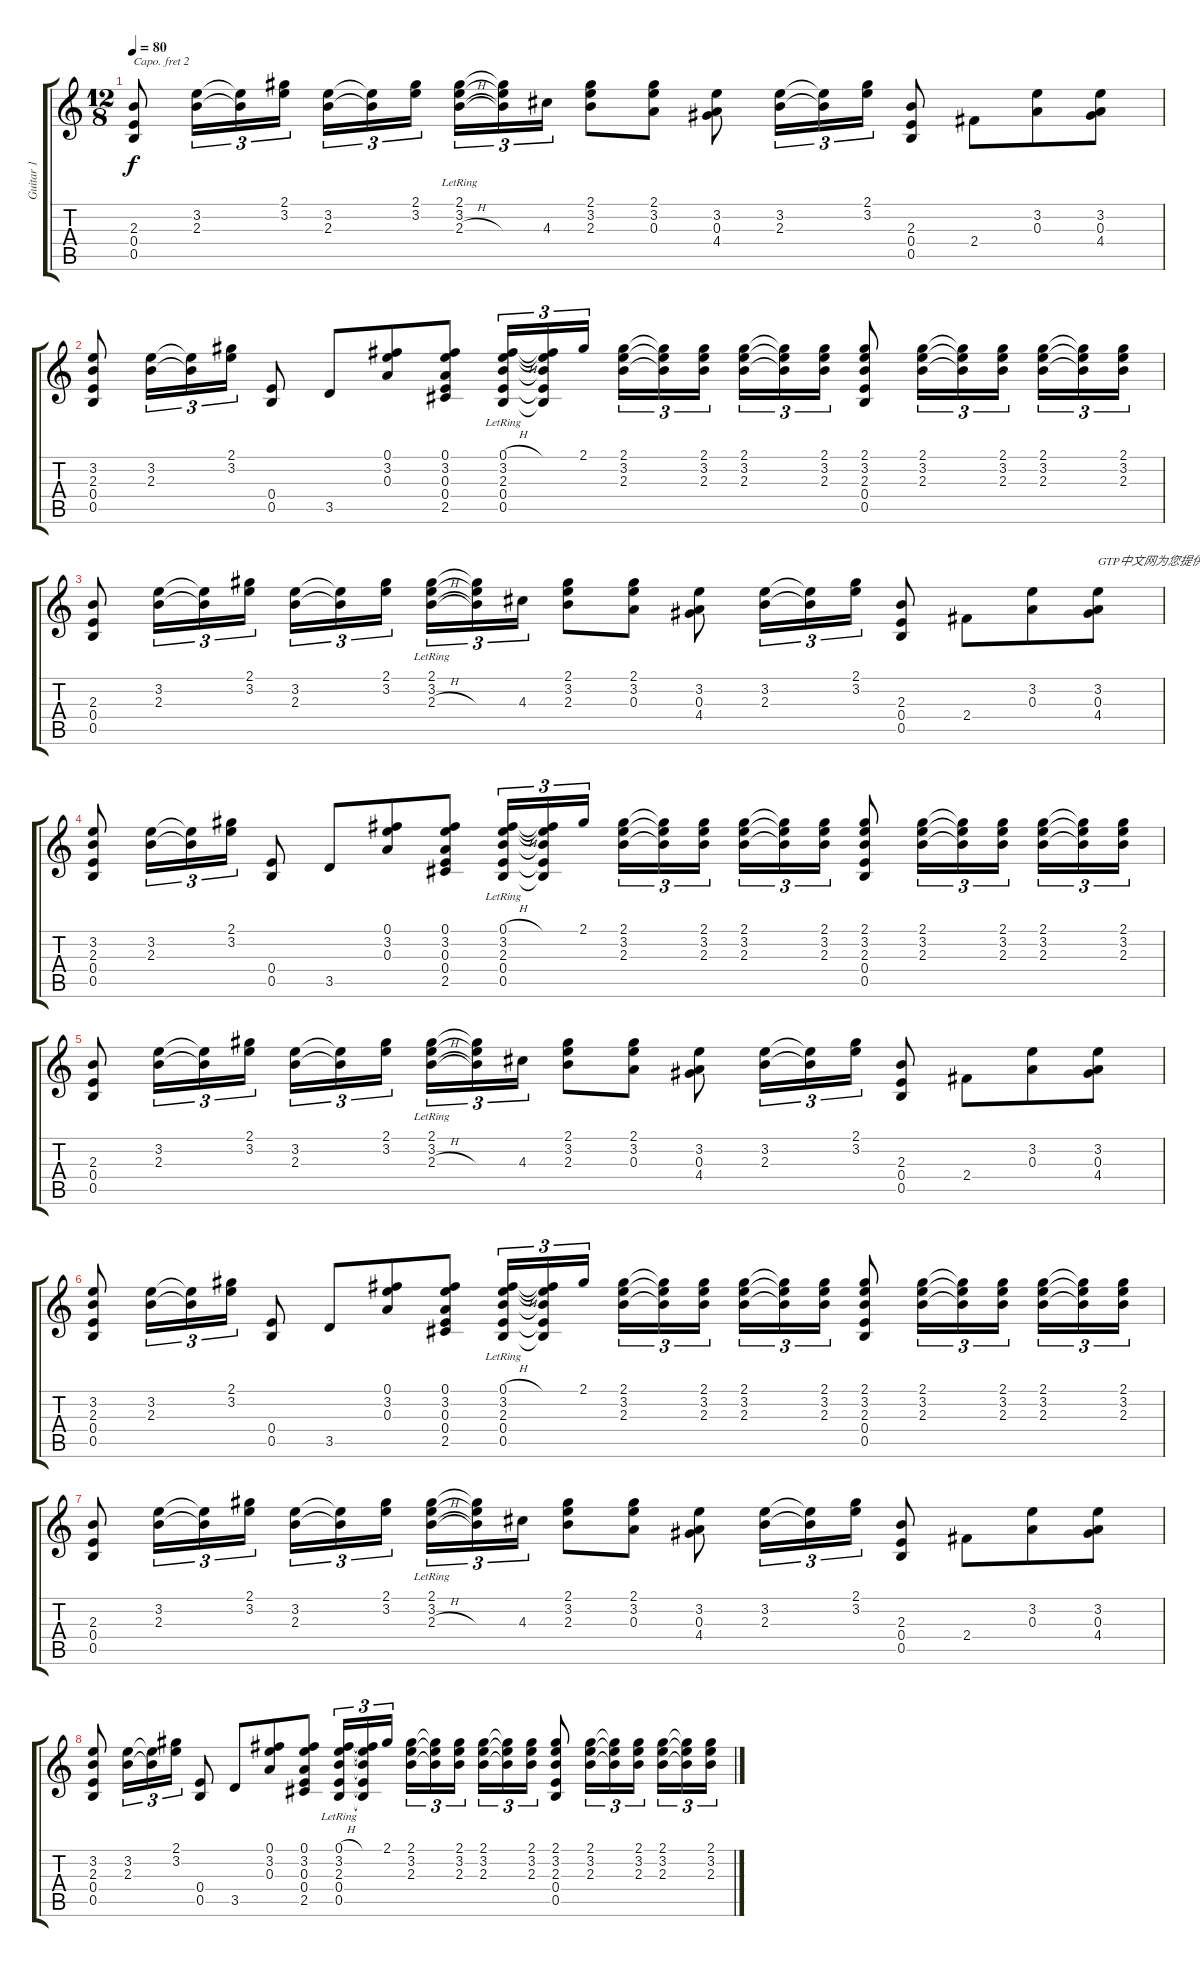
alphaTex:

\track ("Guitar 1" "Guitar 1") {instrument acousticguitarsteel}
\staff {score tabs}
\capo 2
\tuning (E4 B3 G3 D3 A2 E2) {hide}
\ts (12 8)
\tempo 80
\clef g2
\ks c
(2.3 0.4 0.5).8{dy f instrument acousticguitarsteel} (3.2 2.3).16{tu (3 2)} (3.2{t} 2.3{t}).16{tu (3 2)} (2.1 3.2).16{tu (3 2)} (3.2 2.3).16{tu (3 2)} (3.2{t} 2.3{t}).16{tu (3 2)} (2.1 3.2).16{tu (3 2)} (2.1{lr} 3.2{lr} 2.3{h}).16{tu (3 2)} (2.1{t} 3.2{t} 2.3{t}).16{tu (3 2)} 4.3.16{tu (3 2)} (2.1 3.2 2.3).8 (2.1 3.2 0.3).8 (3.2 0.3 4.4).8 (3.2 2.3).16{tu (3 2)} (3.2{t} 2.3{t}).16{tu (3 2)} (2.1 3.2).16{tu (3 2)} (2.3 0.4 0.5).8 2.4.8 (3.2 0.3).8 (3.2 0.3 4.4).8 |
(3.2 2.3 0.4 0.5).8 (3.2 2.3).16{tu (3 2)} (3.2{t} 2.3{t}).16{tu (3 2)} (2.1 3.2).16{tu (3 2)} (0.4 0.5).8 3.5.8 (0.1 3.2 0.3).8 (0.1 3.2 0.3 0.4 2.5).8 (0.1{h} 3.2{lr} 2.3{lr} 0.4 0.5).16{tu (3 2)} (0.1{t} 3.2{t} 2.3{t} 0.4{t} 0.5{t}).16{tu (3 2)} 2.1.16{tu (3 2)} (2.1 3.2 2.3).16{tu (3 2)} (2.1{t} 3.2{t} 2.3{t}).16{tu (3 2)} (2.1 3.2 2.3).16{tu (3 2)} (2.1 3.2 2.3).16{tu (3 2)} (2.1{t} 3.2{t} 2.3{t}).16{tu (3 2)} (2.1 3.2 2.3).16{tu (3 2)} (2.1 3.2 2.3 0.4 0.5).8 (2.1 3.2 2.3).16{tu (3 2)} (2.1{t} 3.2{t} 2.3{t}).16{tu (3 2)} (2.1 3.2 2.3).16{tu (3 2)} (2.1 3.2 2.3).16{tu (3 2)} (2.1{t} 3.2{t} 2.3{t}).16{tu (3 2)} (2.1 3.2 2.3).16{tu (3 2)} |
(2.3 0.4 0.5).8 (3.2 2.3).16{tu (3 2)} (3.2{t} 2.3{t}).16{tu (3 2)} (2.1 3.2).16{tu (3 2)} (3.2 2.3).16{tu (3 2)} (3.2{t} 2.3{t}).16{tu (3 2)} (2.1 3.2).16{tu (3 2)} (2.1{lr} 3.2{lr} 2.3{h}).16{tu (3 2)} (2.1{t} 3.2{t} 2.3{t}).16{tu (3 2)} 4.3.16{tu (3 2)} (2.1 3.2 2.3).8 (2.1 3.2 0.3).8 (3.2 0.3 4.4).8 (3.2 2.3).16{tu (3 2)} (3.2{t} 2.3{t}).16{tu (3 2)} (2.1 3.2).16{tu (3 2)} (2.3 0.4 0.5).8 2.4.8 (3.2 0.3).8 (3.2 0.3 4.4).8{txt "GTP中文网为您提供优秀的谱子"} |
(3.2 2.3 0.4 0.5).8 (3.2 2.3).16{tu (3 2)} (3.2{t} 2.3{t}).16{tu (3 2)} (2.1 3.2).16{tu (3 2)} (0.4 0.5).8 3.5.8 (0.1 3.2 0.3).8 (0.1 3.2 0.3 0.4 2.5).8 (0.1{h} 3.2{lr} 2.3{lr} 0.4 0.5).16{tu (3 2)} (0.1{t} 3.2{t} 2.3{t} 0.4{t} 0.5{t}).16{tu (3 2)} 2.1.16{tu (3 2)} (2.1 3.2 2.3).16{tu (3 2)} (2.1{t} 3.2{t} 2.3{t}).16{tu (3 2)} (2.1 3.2 2.3).16{tu (3 2)} (2.1 3.2 2.3).16{tu (3 2)} (2.1{t} 3.2{t} 2.3{t}).16{tu (3 2)} (2.1 3.2 2.3).16{tu (3 2)} (2.1 3.2 2.3 0.4 0.5).8 (2.1 3.2 2.3).16{tu (3 2)} (2.1{t} 3.2{t} 2.3{t}).16{tu (3 2)} (2.1 3.2 2.3).16{tu (3 2)} (2.1 3.2 2.3).16{tu (3 2)} (2.1{t} 3.2{t} 2.3{t}).16{tu (3 2)} (2.1 3.2 2.3).16{tu (3 2)} |
(2.3 0.4 0.5).8 (3.2 2.3).16{tu (3 2)} (3.2{t} 2.3{t}).16{tu (3 2)} (2.1 3.2).16{tu (3 2)} (3.2 2.3).16{tu (3 2)} (3.2{t} 2.3{t}).16{tu (3 2)} (2.1 3.2).16{tu (3 2)} (2.1{lr} 3.2{lr} 2.3{h}).16{tu (3 2)} (2.1{t} 3.2{t} 2.3{t}).16{tu (3 2)} 4.3.16{tu (3 2)} (2.1 3.2 2.3).8 (2.1 3.2 0.3).8 (3.2 0.3 4.4).8 (3.2 2.3).16{tu (3 2)} (3.2{t} 2.3{t}).16{tu (3 2)} (2.1 3.2).16{tu (3 2)} (2.3 0.4 0.5).8 2.4.8 (3.2 0.3).8 (3.2 0.3 4.4).8 |
(3.2 2.3 0.4 0.5).8 (3.2 2.3).16{tu (3 2)} (3.2{t} 2.3{t}).16{tu (3 2)} (2.1 3.2).16{tu (3 2)} (0.4 0.5).8 3.5.8 (0.1 3.2 0.3).8 (0.1 3.2 0.3 0.4 2.5).8 (0.1{h} 3.2{lr} 2.3{lr} 0.4 0.5).16{tu (3 2)} (0.1{t} 3.2{t} 2.3{t} 0.4{t} 0.5{t}).16{tu (3 2)} 2.1.16{tu (3 2)} (2.1 3.2 2.3).16{tu (3 2)} (2.1{t} 3.2{t} 2.3{t}).16{tu (3 2)} (2.1 3.2 2.3).16{tu (3 2)} (2.1 3.2 2.3).16{tu (3 2)} (2.1{t} 3.2{t} 2.3{t}).16{tu (3 2)} (2.1 3.2 2.3).16{tu (3 2)} (2.1 3.2 2.3 0.4 0.5).8 (2.1 3.2 2.3).16{tu (3 2)} (2.1{t} 3.2{t} 2.3{t}).16{tu (3 2)} (2.1 3.2 2.3).16{tu (3 2)} (2.1 3.2 2.3).16{tu (3 2)} (2.1{t} 3.2{t} 2.3{t}).16{tu (3 2)} (2.1 3.2 2.3).16{tu (3 2)} |
(2.3 0.4 0.5).8 (3.2 2.3).16{tu (3 2)} (3.2{t} 2.3{t}).16{tu (3 2)} (2.1 3.2).16{tu (3 2)} (3.2 2.3).16{tu (3 2)} (3.2{t} 2.3{t}).16{tu (3 2)} (2.1 3.2).16{tu (3 2)} (2.1{lr} 3.2{lr} 2.3{h}).16{tu (3 2)} (2.1{t} 3.2{t} 2.3{t}).16{tu (3 2)} 4.3.16{tu (3 2)} (2.1 3.2 2.3).8 (2.1 3.2 0.3).8 (3.2 0.3 4.4).8 (3.2 2.3).16{tu (3 2)} (3.2{t} 2.3{t}).16{tu (3 2)} (2.1 3.2).16{tu (3 2)} (2.3 0.4 0.5).8 2.4.8 (3.2 0.3).8 (3.2 0.3 4.4).8 |
(3.2 2.3 0.4 0.5).8 (3.2 2.3).16{tu (3 2)} (3.2{t} 2.3{t}).16{tu (3 2)} (2.1 3.2).16{tu (3 2)} (0.4 0.5).8 3.5.8 (0.1 3.2 0.3).8 (0.1 3.2 0.3 0.4 2.5).8 (0.1{h} 3.2{lr} 2.3{lr} 0.4 0.5).16{tu (3 2)} (0.1{t} 3.2{t} 2.3{t} 0.4{t} 0.5{t}).16{tu (3 2)} 2.1.16{tu (3 2)} (2.1 3.2 2.3).16{tu (3 2)} (2.1{t} 3.2{t} 2.3{t}).16{tu (3 2)} (2.1 3.2 2.3).16{tu (3 2)} (2.1 3.2 2.3).16{tu (3 2)} (2.1{t} 3.2{t} 2.3{t}).16{tu (3 2)} (2.1 3.2 2.3).16{tu (3 2)} (2.1 3.2 2.3 0.4 0.5).8 (2.1 3.2 2.3).16{tu (3 2)} (2.1{t} 3.2{t} 2.3{t}).16{tu (3 2)} (2.1 3.2 2.3).16{tu (3 2)} (2.1 3.2 2.3).16{tu (3 2)} (2.1{t} 3.2{t} 2.3{t}).16{tu (3 2)} (2.1 3.2 2.3).16{tu (3 2)}
